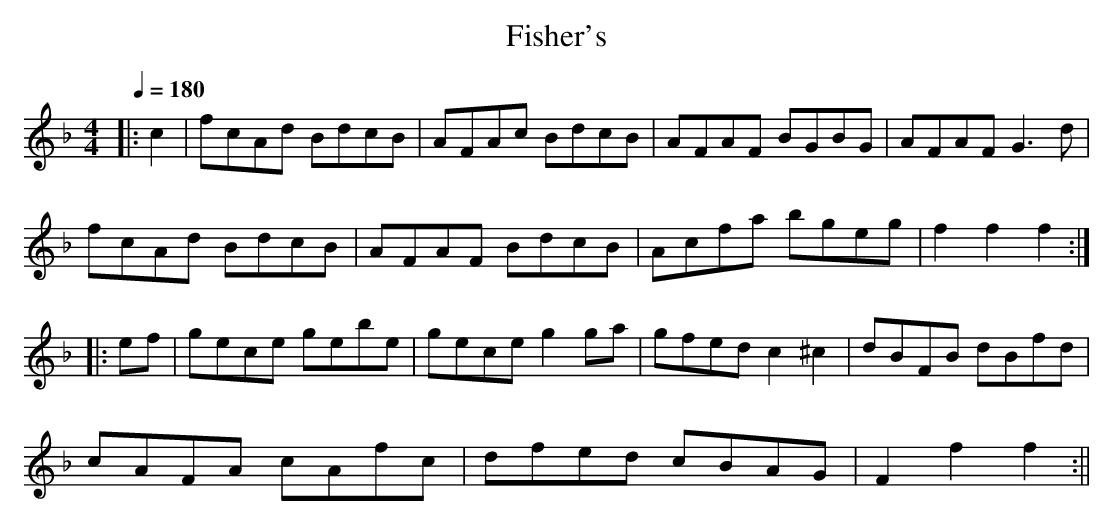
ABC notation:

X:1
T: Fisher's
M:4/4
L:1/8
Q:1/4=180
K:F
|: c2 | \
fcAd BdcB|AFAc BdcB|AFAF BGBG|AFAF G3d|
fcAd BdcB|AFAF BdcB|Acfa bgeg|f2f2 f2 :|
|: ef |\
gece gebe|gece g2ga|gfed c2 ^c2|dBFB dBfd|
cAFA cAfc|dfed cBAG|F2f2 f2 :||
